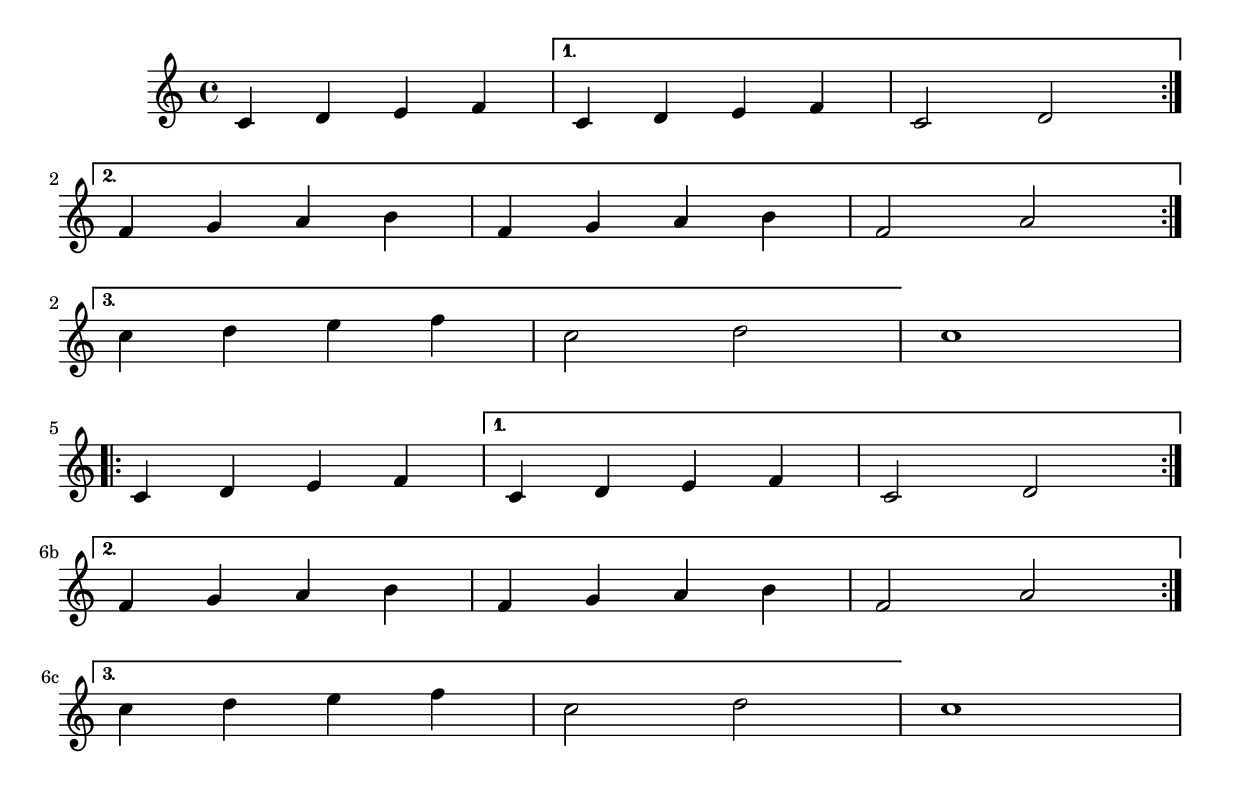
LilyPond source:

% DO NOT EDIT this file manually; it is automatically
% generated from Documentation/snippets/new
% Make any changes in Documentation/snippets/new/
% and then run scripts/auxiliar/makelsr.py
%
% This file is in the public domain.
%% Note: this file works from version 2.15.24
\version "2.15.24"

\header {
%% Translation of GIT committish: b482c3e5b56c3841a88d957e0ca12964bd3e64fa

  texidoces = "
Se pueden seleccionar dos métodos alternativos para la numeración de
compases, especiales para cuando hay repeticiones.

"
  doctitlees = "Numeración de compases alternativa"


%% Translation of GIT committish: fc1ca638e0b5f66858b9b7a073ceefc1eccb3ed2

  texidocde = "Zwei alternative Methoden können eingestellt werden,
  die die Taktnummerierung beeinflussen, insbesondere bei Wiederholungen."

  doctitlede = "Alternative Taktnummerierung"

%% Translation of GIT committish: af3df3b7c6e062635bdccb739be41962969806a0
  texidocfr = "
Deux méthodes alternatives vous permettent de gérer la numérotation ds
mesures en cas de reprises.

"
  doctitlefr = "Numérotation des mesures et alternatives"

  lsrtags = "editorial-annotations, staff-notation, tweaks-and-overrides"
  texidoc = "Two alternative methods for bar numbering can be set,
  especially for when using repeated music."
  doctitle = "Alternative bar numbering"
} % begin verbatim


\relative c'{
  \set Score.alternativeNumberingStyle = #'numbers
  \repeat volta 3 { c4 d e f | }
    \alternative {
      { c4 d e f | c2 d \break }
      { f4 g a b | f4 g a b | f2 a | \break }
      { c4 d e f | c2 d }
    }
  c1 \break
  \set Score.alternativeNumberingStyle = #'numbers-with-letters
  \repeat volta 3 { c,4 d e f | }
    \alternative {
      { c4 d e f | c2 d \break }
      { f4 g a b | f4 g a b | f2 a | \break }
      { c4 d e f | c2 d }
    }
  c1
}
